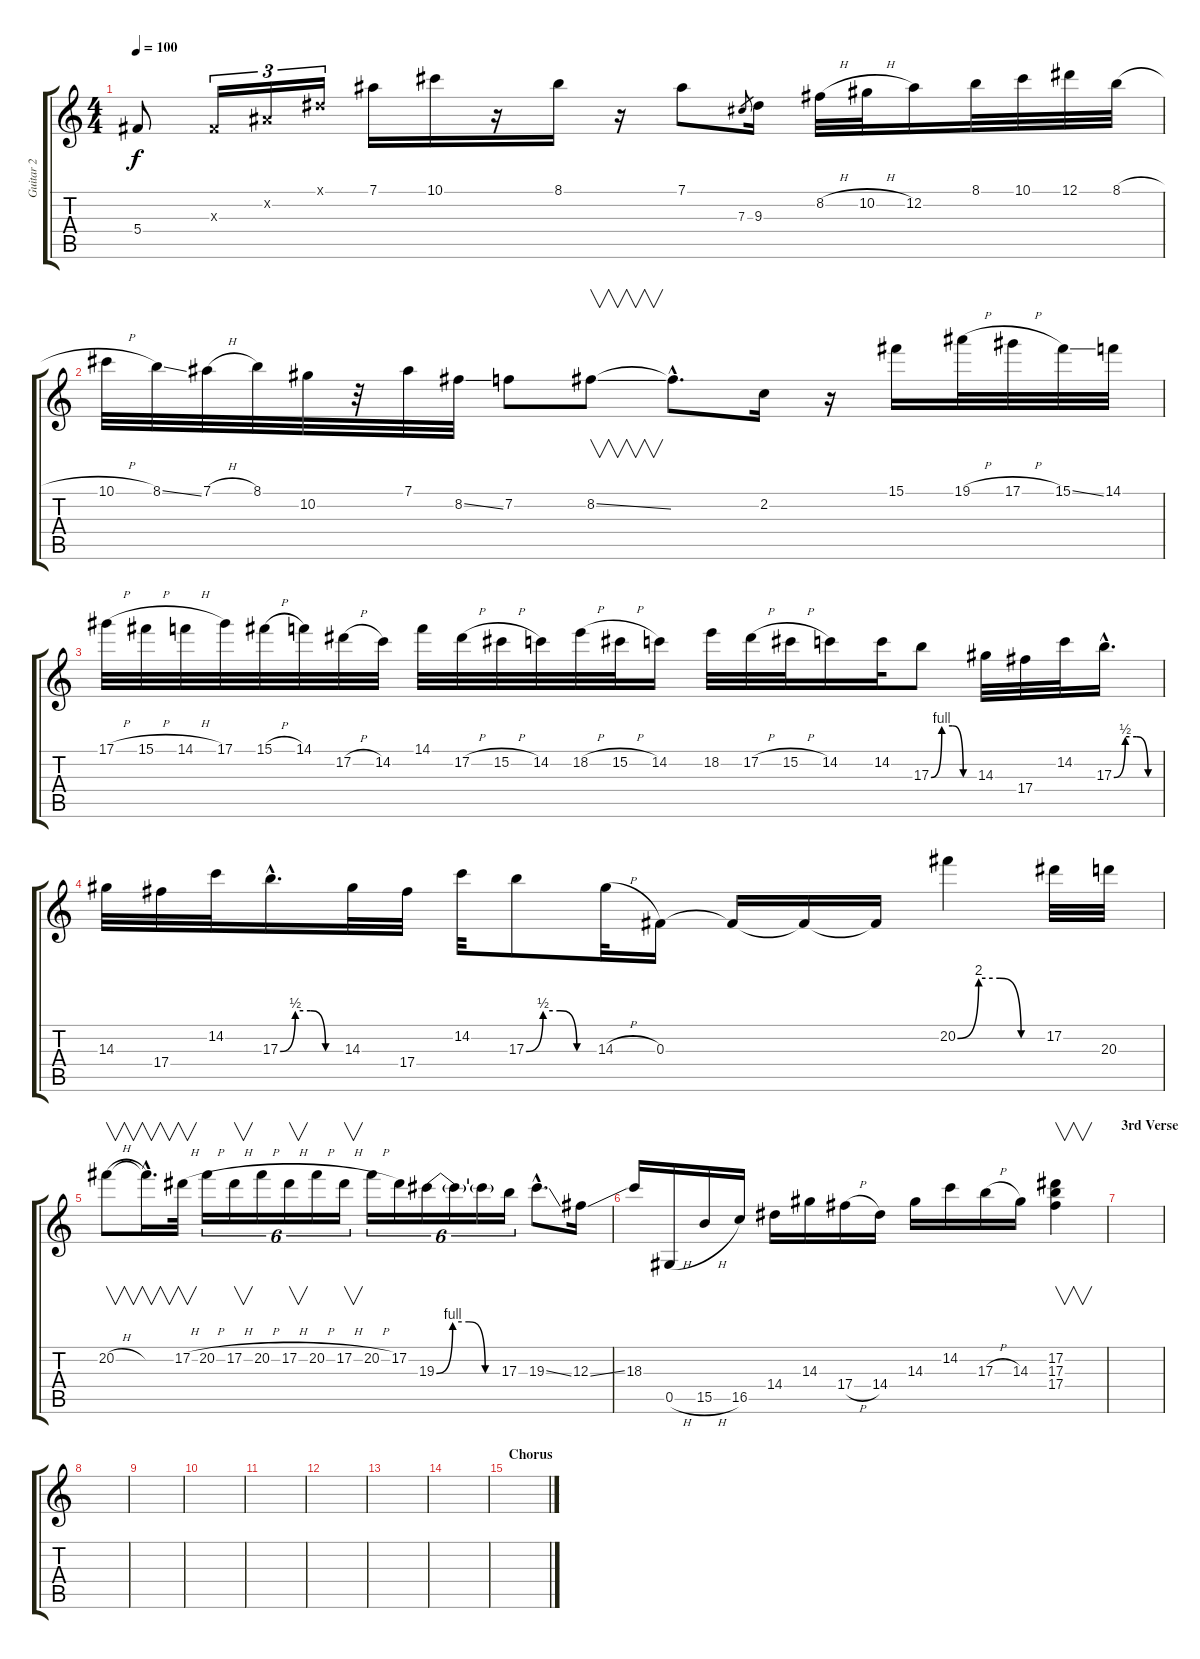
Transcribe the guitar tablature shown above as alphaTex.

\track ("Guitar 2" "Guitar 2") {instrument overdrivenguitar}
\staff {score tabs}
\tuning (Eb4 Bb3 Gb3 Db3 Ab2 Eb2) {hide}
\ts (4 4)
\tempo 100
\clef g2
\ks c
5.4{t}.8{dy f} 0.3{x}.16{tu (3 2)} 0.2{x}.16{tu (3 2)} 0.1{x}.16{tu (3 2)} 7.1.16 10.1.16 r.16 8.1.16 r.16 7.1.8 7.3.8{gr} 9.3.16 8.2{h}.32 10.2{h}.32 12.2.16 8.1.32 10.1.32 12.1.32 8.1{h}.32 |
10.1{h}.32 8.1{ss}.32 7.1{h}.32 8.1.32 10.2.32 r.32 7.1.32 8.2{ss}.32 7.2.8 8.2{ss}.8{v} 8.2{hac t}.8{d} 2.2.16 r.16 15.1.16 19.1{h}.32 17.1{h}.32 15.1{ss}.32 14.1.32 |
17.1{h}.32 15.1{h}.32 14.1{h}.32 17.1.32 15.1{h}.32 14.1.32 17.2{h}.32 14.2.32 14.1.32 17.2{h}.32 15.2{h}.32 14.2.32 18.2{h}.32 15.2{h}.32 14.2.16 18.2.32 17.2{h}.32 15.2{h}.32 14.2.16 14.2.32 17.3{be (custom 0 0 15 4 30 4 45 0 60 0)}.8 14.3.32 17.4.32 14.2.32 17.3{be (custom 0 0 15 2 30 2 45 0 60 0) hac}.16{d} |
14.3.32 17.4.32 14.2.32 17.3{be (custom 0 0 15 2 30 2 45 0 60 0) hac}.16{d} 14.3.32 17.4.32 14.2.32 17.3{be (custom 0 0 15 2 30 2 45 0 60 0)}.8 14.3{h}.32 0.3.16 0.3{t}.16 0.3{t}.16 0.3{t}.16 20.2{be (custom 0 0 15 8 30 8 45 0 60 0)}.4 17.2.32 20.3.32 |
20.2{h}.8{v} 20.2{hac t}.16{v d} 17.2{h}.32{v} 20.2{h}.16{tu (6 4)} 17.2{h}.16{v tu (6 4)} 20.2{h}.16{tu (6 4)} 17.2{h}.16{v tu (6 4)} 20.2{h}.16{tu (6 4)} 17.2{h}.16{v tu (6 4)} 20.2{h}.16{tu (6 4)} 17.2.16{tu (6 4)} 19.3{be (custom 0 0 15 4 30 4 45 0 60 0)}.16{tu (6 4)} 19.3{t}.16{tu (6 4)} 19.3{t}.16{tu (6 4)} 17.3.16{tu (6 4)} 19.3{ss hac}.8{d} 12.3{ss}.16 |
18.3.16 0.5{h}.16 15.5{h}.16 16.5.16 14.4.16 14.3.16 17.4{h}.16 14.4.16 14.3.16 14.2.16 17.3{h}.16 14.3.16 (17.2 17.3 17.4).4{v} |
\section ("" "3rd Verse")
|
|
|
|
|
|
|
|
\section ("" "Chorus")
